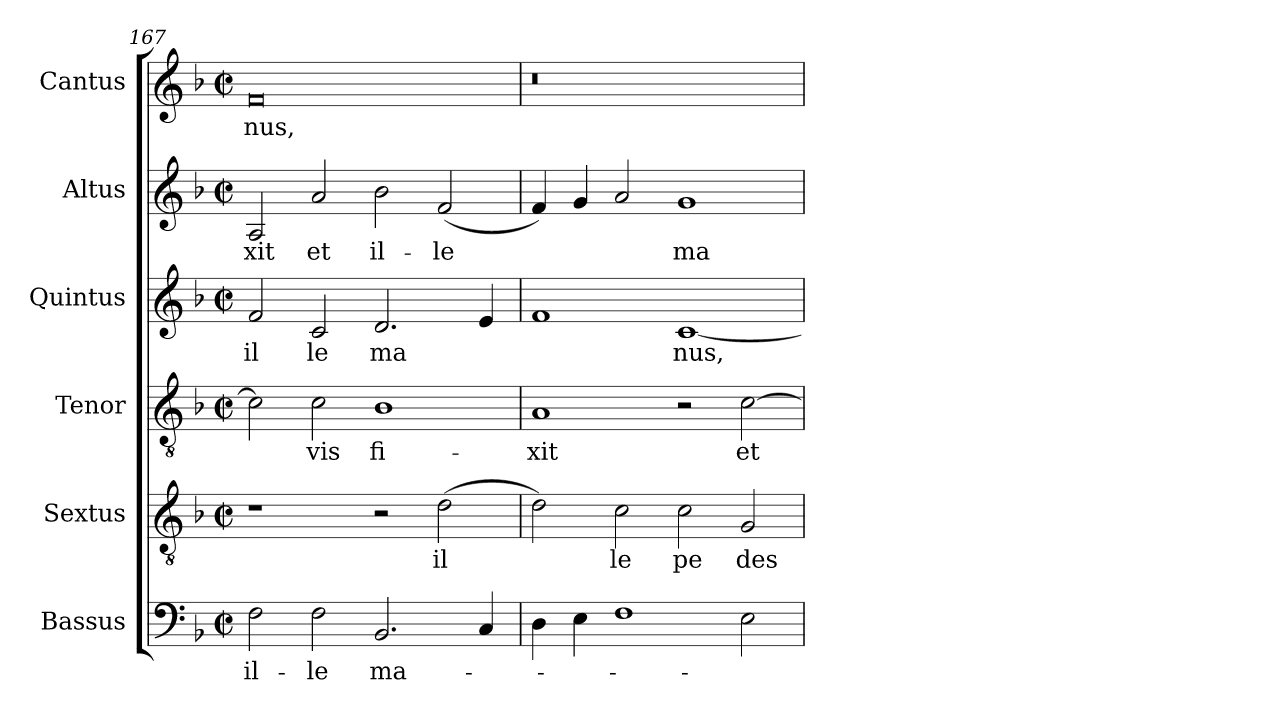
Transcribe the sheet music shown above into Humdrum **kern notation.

**kern	**text	**kern	**text	**kern	**text	**kern	**text	**kern	**text	**kern	**text
*part6	*part6	*part5	*part5	*part4	*part4	*part3	*part3	*part2	*part2	*part1	*part1
*staff6	*staff6	*staff5	*staff5	*staff4	*staff4	*staff3	*staff3	*staff2	*staff2	*staff1	*staff1
*I"Bassus	*	*I"Sextus	*	*I"Tenor	*	*I"Quintus	*	*I"Altus	*	*I"Cantus	*
*I'Bassus	*	*I'Sextus	*	*I'Tenor	*	*I'Quintus	*	*I'Altus	*	*I'Cantus	*
*clefF4	*	*clefGv2	*	*clefGv2	*	*clefG2	*	*clefG2	*	*clefG2	*
*k[b-]	*	*k[b-]	*	*k[b-]	*	*k[b-]	*	*k[b-]	*	*k[b-]	*
*F:	*	*F:	*	*F:	*	*F:	*	*F:	*	*F:	*
*M2/2	*	*M2/2	*	*M2/2	*	*M2/2	*	*M2/2	*	*M2/2	*
*met(c|)	*	*met(c|)	*	*met(c|)	*	*met(c|)	*	*met(c|)	*	*met(c|)	*
=167	=167	=167	=167	=167	=167	=167	=167	=167	=167	=167	=167
!	!LO:LY:b:cj	!	!	!	!	!	!LO:LY:b:cj	!	!LO:LY:b:cj	!	!LO:LY:b:cj
2F\	il-	1r	.	2c\]	.	2f/	il	2A/	-xit	0f	nus,
!	!LO:LY:b:cj	!	!	!	!LO:LY:b:cj	!	!LO:LY:b:cj	!	!LO:LY:b:cj	!	!
2F\	-le	.	.	2c\	-vis	2c/	le	2a/	et	.	.
!	!LO:LY:b	!	!	!	!LO:LY:b:cj	!	!LO:LY:b	!	!LO:LY:b:cj	!	!
2.BB-/	ma-	2r	.	1B-	fi-	2.d/	ma	2b-\	il-	.	.
!	!	!	!LO:LY:b:cj	!	!	!	!	!	!LO:LY:b:cj	!	!
.	.	(>2d\	il	.	.	.	.	(<2f/	-le	.	.
4C/	.	.	.	.	.	4e/	.	.	.	.	.
=168	=168	=168	=168	=168	=168	=168	=168	=168	=168	=168	=168
!	!	!	!	!	!LO:LY:b:cj	!	!	!	!	!	!
4D\	.	2d\)	.	1A	-xit	1f	.	4f/)	.	0r	.
4E\	.	.	.	.	.	.	.	4g/	.	.	.
!	!	!	!LO:LY:b:cj	!	!	!	!	!	!	!	!
1F	.	2c\	le	.	.	.	.	2a/	.	.	.
!	!	!	!LO:LY:b:cj	!	!	!	!LO:LY:b	!	!LO:LY:b:cj	!	!
.	.	2c\	pe	2r	.	[<1c	nus,	1g	ma-	.	.
!	!	!	!LO:LY:b:cj	!	!LO:LY:b:cj	!	!	!	!	!	!
2E\	.	2G/	des	[>2c\	et	.	.	.	.	.	.
=	=	=	=	=	=	=	=	=	=	=	=
*-	*-	*-	*-	*-	*-	*-	*-	*-	*-	*-	*-
